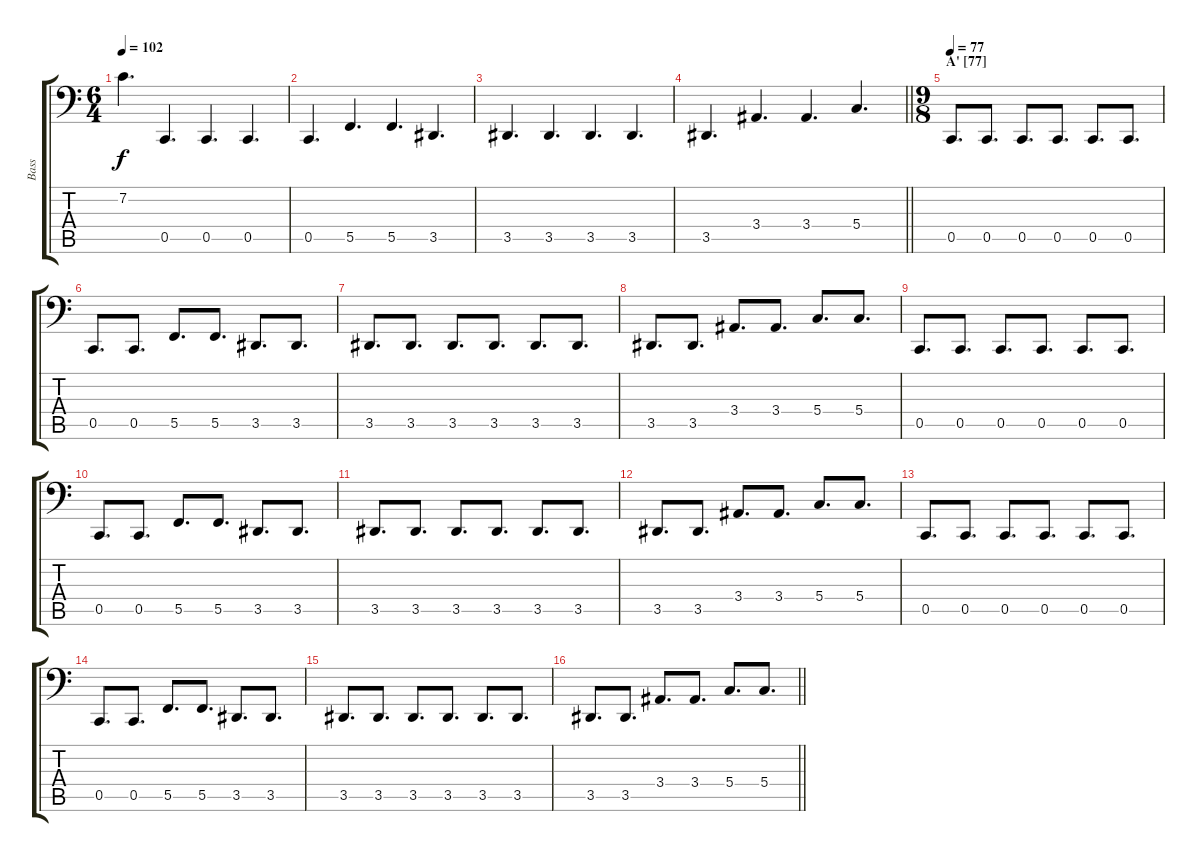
\track ("Bass" "Bass") {solo instrument electricbasspick}
\staff {score tabs}
\tuning (Bb2 F2 C2 G1 C1 A0) {hide}
\ts (6 4)
\tempo 102
\clef f4
\ks c
7.2.4{d dy f} 0.5.4{d} 0.5.4{d} 0.5.4{d} |
0.5.4{d} 5.5.4{d} 5.5.4{d} 3.5.4{d} |
3.5.4{d} 3.5.4{d} 3.5.4{d} 3.5.4{d} |
\barLineRight lightlight
3.5.4{d} 3.4.4{d} 3.4.4{d} 5.4.4{d} |
\ts (9 8)
\section ("" "A' [77]")
\tempo 77
0.5.8{d} 0.5.8{d} 0.5.8{d} 0.5.8{d} 0.5.8{d} 0.5.8{d} |
0.5.8{d} 0.5.8{d} 5.5.8{d} 5.5.8{d} 3.5.8{d} 3.5.8{d} |
3.5.8{d} 3.5.8{d} 3.5.8{d} 3.5.8{d} 3.5.8{d} 3.5.8{d} |
3.5.8{d} 3.5.8{d} 3.4.8{d} 3.4.8{d} 5.4.8{d} 5.4.8{d} |
0.5.8{d} 0.5.8{d} 0.5.8{d} 0.5.8{d} 0.5.8{d} 0.5.8{d} |
0.5.8{d} 0.5.8{d} 5.5.8{d} 5.5.8{d} 3.5.8{d} 3.5.8{d} |
3.5.8{d} 3.5.8{d} 3.5.8{d} 3.5.8{d} 3.5.8{d} 3.5.8{d} |
3.5.8{d} 3.5.8{d} 3.4.8{d} 3.4.8{d} 5.4.8{d} 5.4.8{d} |
0.5.8{d} 0.5.8{d} 0.5.8{d} 0.5.8{d} 0.5.8{d} 0.5.8{d} |
0.5.8{d} 0.5.8{d} 5.5.8{d} 5.5.8{d} 3.5.8{d} 3.5.8{d} |
3.5.8{d} 3.5.8{d} 3.5.8{d} 3.5.8{d} 3.5.8{d} 3.5.8{d} |
\barLineRight lightlight
3.5.8{d} 3.5.8{d} 3.4.8{d} 3.4.8{d} 5.4.8{d} 5.4.8{d}
